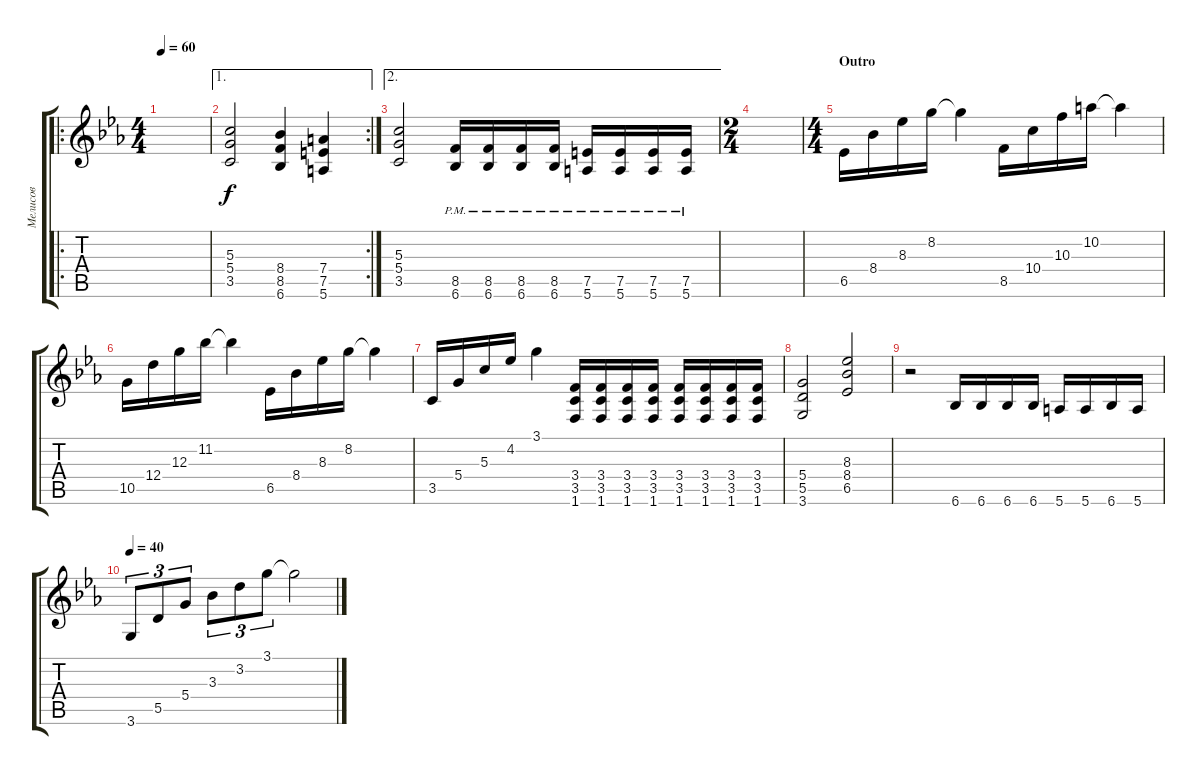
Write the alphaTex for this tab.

\track ("Мелисов" "Мелисов") {instrument acousticguitarnylon}
\staff {score tabs}
\tuning (E4 B3 G3 D3 A2 E2) {hide}
\ro
\ts (4 4)
\tempo 60
\clef g2
\ks eb
|
\ae 1
\rc 2
(5.3 5.4 3.5).2 (8.4 8.5 6.6).4 (7.4 7.5 5.6).4 |
\ae 2
(5.3 5.4 3.5).2 (8.5 6.6{pm}).16 (8.5 6.6{pm}).16 (8.5 6.6{pm}).16 (8.5 6.6{pm}).16 (7.5 5.6{pm}).16 (7.5 5.6{pm}).16 (7.5 5.6{pm}).16 (7.5 5.6{pm}).16 |
\ts (2 4)
|
\ts (4 4)
\section ("" "Outro")
6.5.16 8.4.16 8.3.16 8.2.16 8.2{t}.4 8.5.16 10.4.16 10.3.16 10.2.16 10.2{t}.4 |
10.5.16 12.4.16 12.3.16 11.2.16 11.2{t}.4 6.5.16 8.4.16 8.3.16 8.2.16 8.2{t}.4 |
3.5.16 5.4.16 5.3.16 4.2.16 3.1.4 (3.4 3.5 1.6).16{instrument distortionguitar} (3.4 3.5 1.6).16 (3.4 3.5 1.6).16 (3.4 3.5 1.6).16 (3.4 3.5 1.6).16 (3.4 3.5 1.6).16 (3.4 3.5 1.6).16 (3.4 3.5 1.6).16 |
(5.4 5.5 3.6).2 (8.3 8.4 6.5).2 |
r.2 6.6.16 6.6.16 6.6.16 6.6.16 5.6.16 5.6.16 6.6.16 5.6.16 |
\tempo 40
3.6.8{tu (3 2) instrument acousticguitarnylon} 5.5.8{tu (3 2)} 5.4.8{tu (3 2)} 3.3.8{tu (3 2)} 3.2.8{tu (3 2)} 3.1.8{tu (3 2)} 3.1{t}.2
